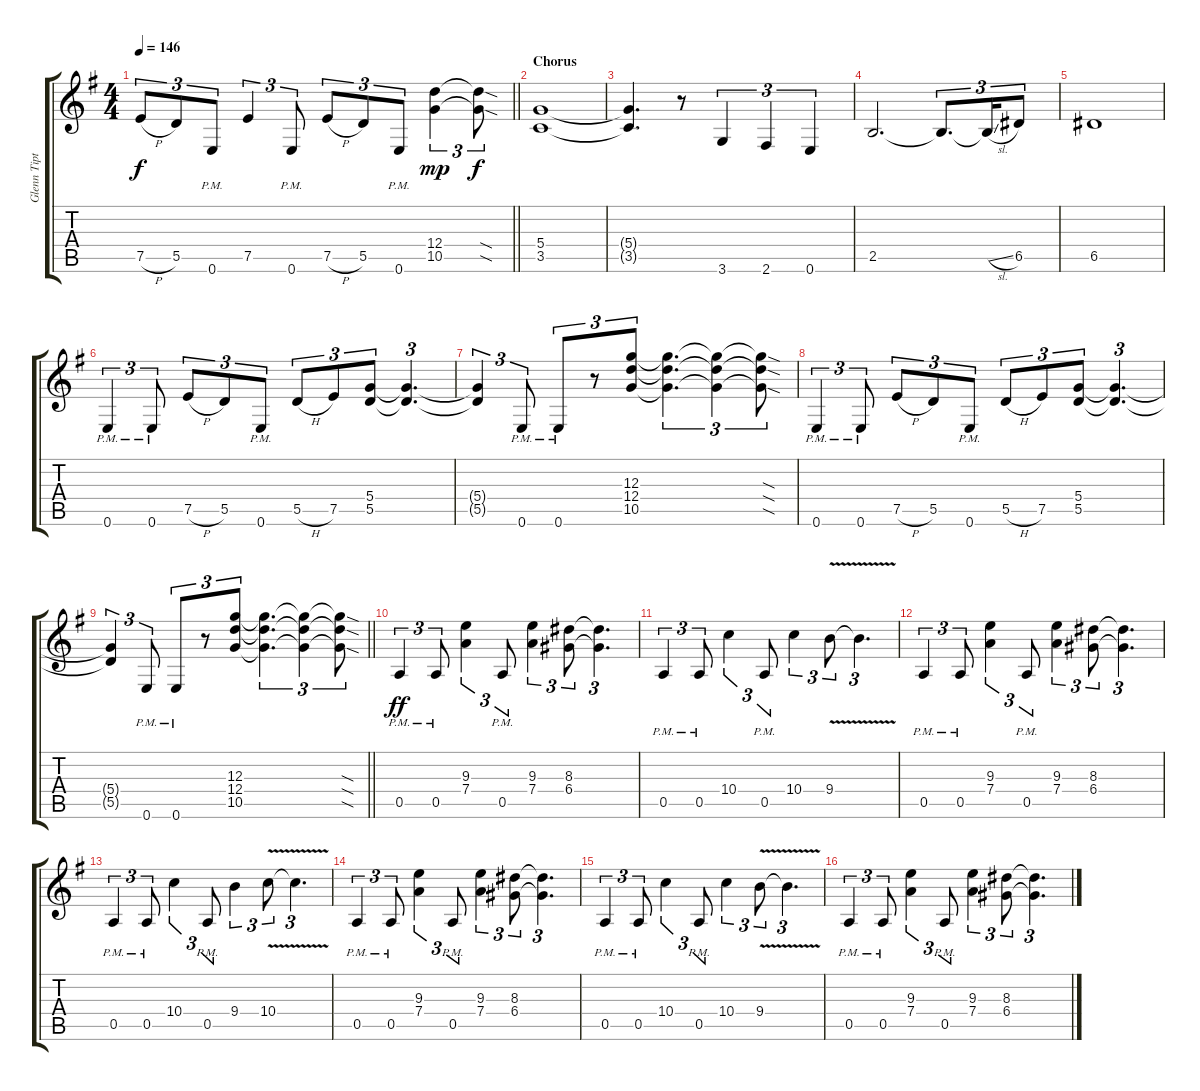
\track ("Glenn Tipton" "Glenn Tipt") {instrument overdrivenguitar}
\staff {score tabs}
\tuning (E4 B3 G3 D3 A2 E2) {hide}
\ts (4 4)
\tempo 146
\clef g2
\barLineRight lightlight
\ks eminor
7.5{h}.8{tu (3 2) dy f} 5.5.8{tu (3 2)} 0.6{pm}.8{tu (3 2)} 7.5.4{tu (3 2)} 0.6{pm}.8{tu (3 2)} 7.5{h}.8{tu (3 2)} 5.5.8{tu (3 2)} 0.6{pm}.8{tu (3 2)} (12.4 10.5).4{tu (3 2) dy mp} (12.4{sod t} 10.5{sod t}).8{tu (3 2) dy f} |
\section ("" "Chorus")
(5.4 3.5).1 |
(5.4{t} 3.5{t}).4{d} r.8 3.6.4{tu (3 2)} 2.6.4{tu (3 2)} 0.6.4{tu (3 2)} |
2.5.2{d} 2.5{t}.8{d tu (3 2)} 2.5{sl t}.16{tu (3 2)} 6.5.8{tu (3 2)} |
6.5.1 |
0.6{pm}.4{tu (3 2)} 0.6{pm}.8{tu (3 2)} 7.5{h}.8{tu (3 2)} 5.5.8{tu (3 2)} 0.6{pm}.8{tu (3 2)} 5.5{h}.8{tu (3 2)} 7.5.8{tu (3 2)} (5.4 5.5).8{tu (3 2)} (5.4{t} 5.5{t}).4{d tu (3 2)} |
(5.4{t} 5.5{t}).4{tu (3 2)} 0.6{pm}.8{tu (3 2)} 0.6{pm}.8{tu (3 2)} r.8{tu (3 2)} (12.3 12.4 10.5).8{tu (3 2)} (12.3{t} 12.4{t} 10.5{t}).4{d tu (3 2)} (12.3{t} 12.4{t} 10.5{t}).4{tu (3 2)} (12.3{sod t} 12.4{sod t} 10.5{sod t}).8{tu (3 2)} |
0.6{pm}.4{tu (3 2)} 0.6{pm}.8{tu (3 2)} 7.5{h}.8{tu (3 2)} 5.5.8{tu (3 2)} 0.6{pm}.8{tu (3 2)} 5.5{h}.8{tu (3 2)} 7.5.8{tu (3 2)} (5.4 5.5).8{tu (3 2)} (5.4{t} 5.5{t}).4{d tu (3 2)} |
\barLineRight lightlight
(5.4{t} 5.5{t}).4{tu (3 2)} 0.6{pm}.8{tu (3 2)} 0.6{pm}.8{tu (3 2)} r.8{tu (3 2)} (12.3 12.4 10.5).8{tu (3 2)} (12.3{t} 12.4{t} 10.5{t}).4{d tu (3 2)} (12.3{t} 12.4{t} 10.5{t}).4{tu (3 2)} (12.3{sod t} 12.4{sod t} 10.5{sod t}).8{tu (3 2)} |
0.5{pm}.4{tu (3 2) dy ff} 0.5{pm}.8{tu (3 2)} (9.3 7.4).4{tu (3 2)} 0.5{pm}.8{tu (3 2)} (9.3 7.4).4{tu (3 2)} (8.3 6.4).8{tu (3 2)} (8.3{t} 6.4{t}).4{d tu (3 2)} |
0.5{pm}.4{tu (3 2)} 0.5{pm}.8{tu (3 2)} 10.4.4{tu (3 2)} 0.5{pm}.8{tu (3 2)} 10.4.4{tu (3 2)} 9.4{v}.8{tu (3 2)} 9.4{t}.4{d tu (3 2)} |
0.5{pm}.4{tu (3 2)} 0.5{pm}.8{tu (3 2)} (9.3 7.4).4{tu (3 2)} 0.5{pm}.8{tu (3 2)} (9.3 7.4).4{tu (3 2)} (8.3 6.4).8{tu (3 2)} (8.3{t} 6.4{t}).4{d tu (3 2)} |
0.5{pm}.4{tu (3 2)} 0.5{pm}.8{tu (3 2)} 10.4.4{tu (3 2)} 0.5{pm}.8{tu (3 2)} 9.4.4{tu (3 2)} 10.4{v}.8{tu (3 2)} 10.4{t}.4{d tu (3 2)} |
0.5{pm}.4{tu (3 2)} 0.5{pm}.8{tu (3 2)} (9.3 7.4).4{tu (3 2)} 0.5{pm}.8{tu (3 2)} (9.3 7.4).4{tu (3 2)} (8.3 6.4).8{tu (3 2)} (8.3{t} 6.4{t}).4{d tu (3 2)} |
0.5{pm}.4{tu (3 2)} 0.5{pm}.8{tu (3 2)} 10.4.4{tu (3 2)} 0.5{pm}.8{tu (3 2)} 10.4.4{tu (3 2)} 9.4{v}.8{tu (3 2)} 9.4{t}.4{d tu (3 2)} |
0.5{pm}.4{tu (3 2)} 0.5{pm}.8{tu (3 2)} (9.3 7.4).4{tu (3 2)} 0.5{pm}.8{tu (3 2)} (9.3 7.4).4{tu (3 2)} (8.3 6.4).8{tu (3 2)} (8.3{t} 6.4{t}).4{d tu (3 2)}
